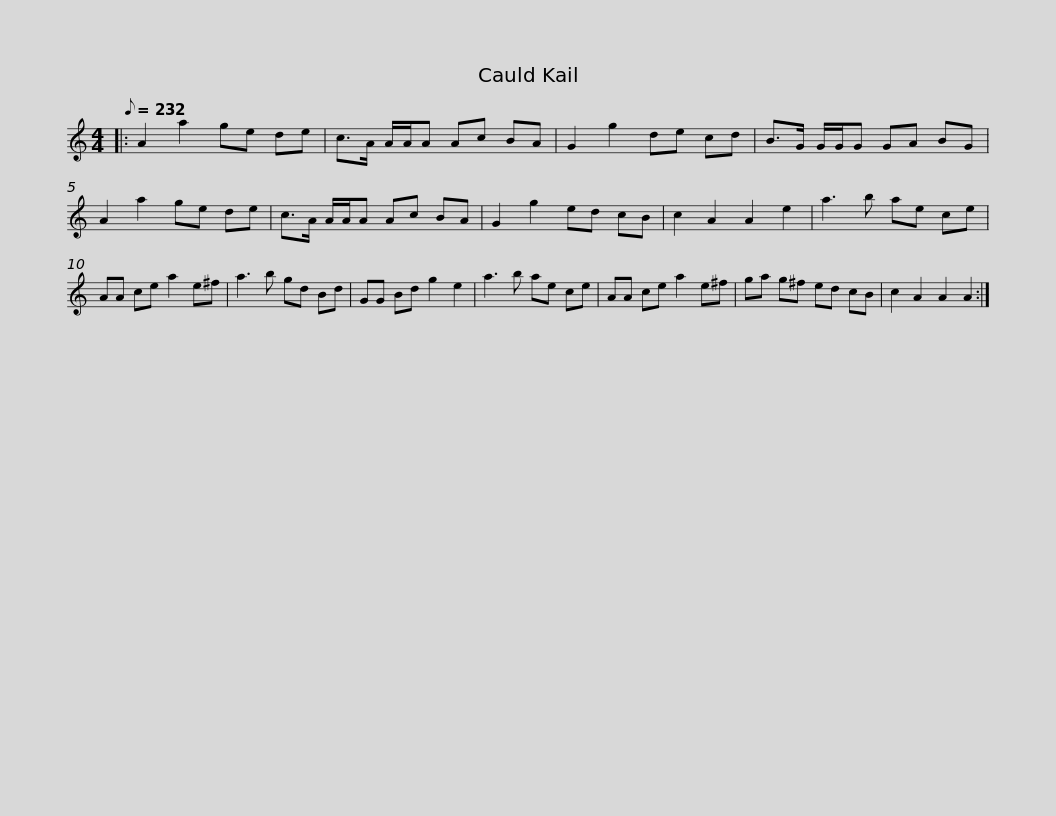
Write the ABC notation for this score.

X:1
L:1/8
Q:1/8=232
M:4/4
I:linebreak $
K:C
V:1 treble
V:1
|: A2 a2 ge de | c>A A/A/A Ac BA | G2 g2 de cd | B>G G/G/G GA BG | A2 a2 ge de |$ %5
 c>A A/A/A Ac BA | G2 g2 ed cB | c2 A2 A2 e2 | a3 b ae ce | AA ce a2 e^f | %10
 a3 b gd Bd |$ GG Bd g2 e2 | a3 b ae ce | AA ce a2 e^f | ga g^f ed cB | %15
 c2 A2 A2 A2 :| %16
